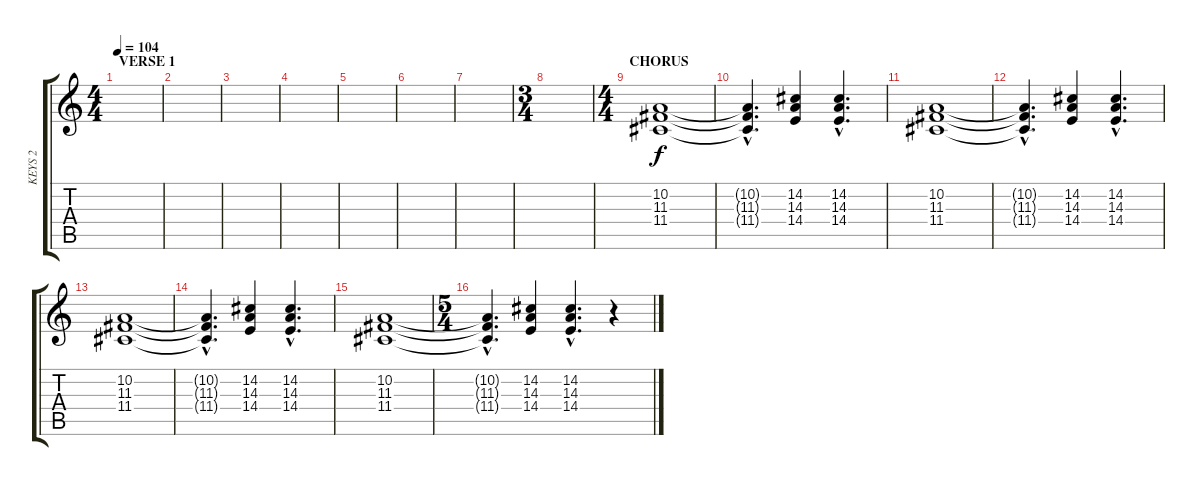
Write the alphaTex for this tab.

\track ("KEYS 2" "KEYS 2") {instrument churchorgan}
\staff {score tabs}
\tuning (E4 B3 G3 D3 A2 E2) {hide}
\ts (4 4)
\section ("" "VERSE 1")
\tempo 104
\clef g2
\ks c
|
|
|
|
|
|
|
\ts (3 4)
|
\ts (4 4)
\section ("" "CHORUS")
(10.2 11.3 11.4).1{volume 11 instrument churchorgan} |
(10.2{hac t} 11.3{hac t} 11.4{hac t}).4{d} (14.2 14.3 14.4).4 (14.2{hac} 14.3{hac} 14.4{hac}).4{d} |
(10.2 11.3 11.4).1 |
(10.2{hac t} 11.3{hac t} 11.4{hac t}).4{d} (14.2 14.3 14.4).4 (14.2{hac} 14.3{hac} 14.4{hac}).4{d} |
(10.2 11.3 11.4).1 |
(10.2{hac t} 11.3{hac t} 11.4{hac t}).4{d} (14.2 14.3 14.4).4 (14.2{hac} 14.3{hac} 14.4{hac}).4{d} |
(10.2 11.3 11.4).1 |
\ts (5 4)
(10.2{hac t} 11.3{hac t} 11.4{hac t}).4{d} (14.2 14.3 14.4).4 (14.2{hac} 14.3{hac} 14.4{hac}).4{d} r.4
